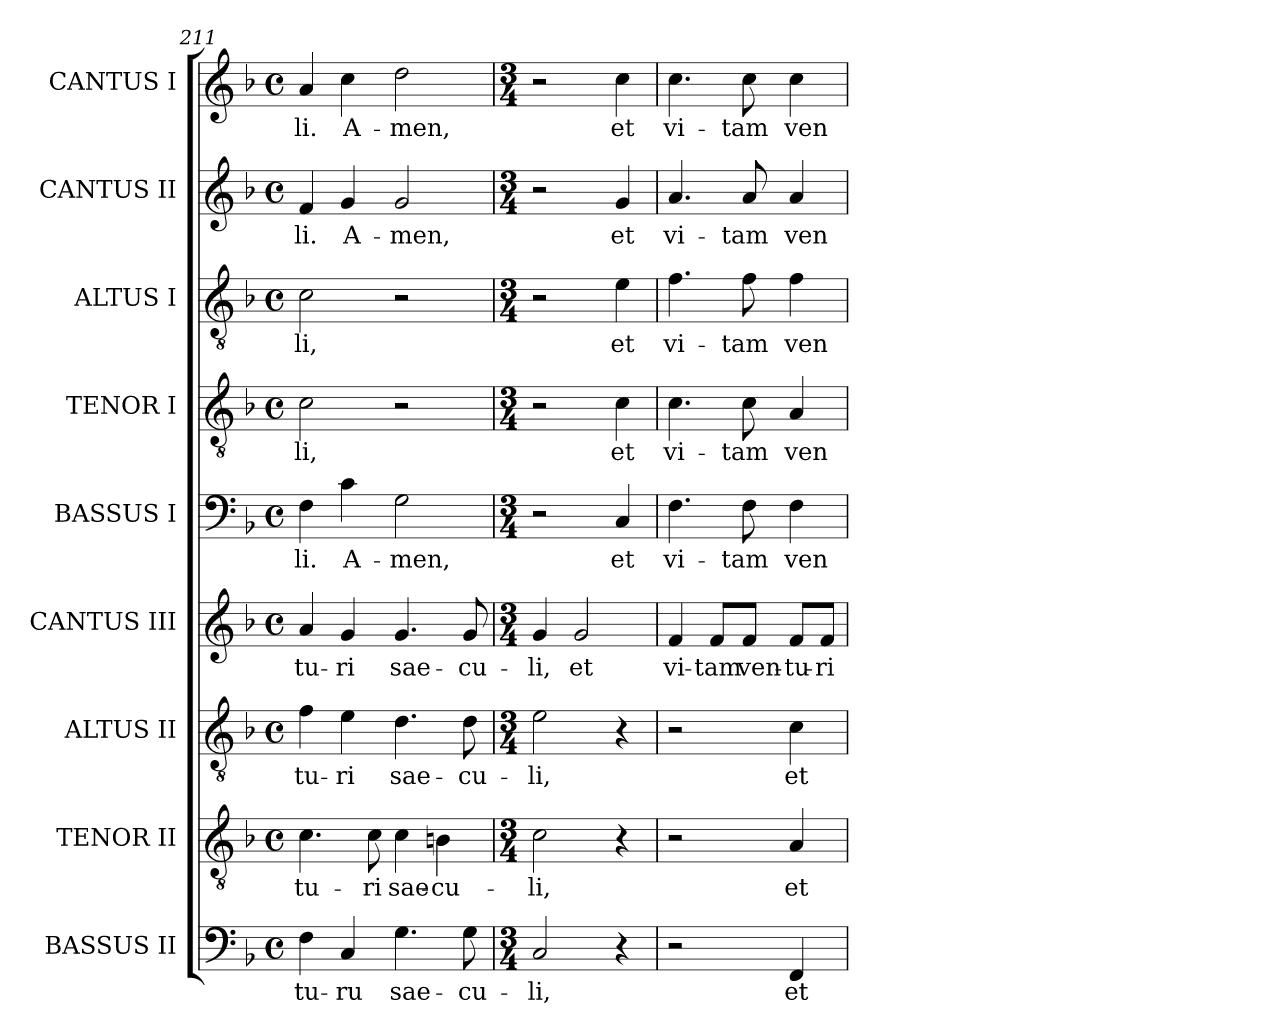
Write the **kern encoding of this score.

**kern	**text	**kern	**text	**kern	**text	**kern	**text	**kern	**text	**kern	**text	**kern	**text	**kern	**text	**kern	**text
*part9	*part9	*part8	*part8	*part7	*part7	*part6	*part6	*part5	*part5	*part4	*part4	*part3	*part3	*part2	*part2	*part1	*part1
*staff9	*staff9	*staff8	*staff8	*staff7	*staff7	*staff6	*staff6	*staff5	*staff5	*staff4	*staff4	*staff3	*staff3	*staff2	*staff2	*staff1	*staff1
*I"BASSUS II	*	*I"TENOR II	*	*I"ALTUS II	*	*I"CANTUS III	*	*I"BASSUS I	*	*I"TENOR I	*	*I"ALTUS I	*	*I"CANTUS II	*	*I"CANTUS I	*
*I'B. II	*	*I'T. II	*	*I'A. II	*	*I'C. III	*	*I'B. I	*	*I'T. I	*	*I'A. I	*	*I'C. II	*	*I'C. I	*
*clefF4	*	*clefGv2	*	*clefGv2	*	*clefG2	*	*clefF4	*	*clefGv2	*	*clefGv2	*	*clefG2	*	*clefG2	*
*	*	*ITrd7c12	*	*ITrd7c12	*	*	*	*	*	*ITrd7c12	*	*ITrd7c12	*	*	*	*	*
*k[b-]	*	*k[b-]	*	*k[b-]	*	*k[b-]	*	*k[b-]	*	*k[b-]	*	*k[b-]	*	*k[b-]	*	*k[b-]	*
*F:	*	*F:	*	*F:	*	*F:	*	*F:	*	*F:	*	*F:	*	*F:	*	*F:	*
*M4/4	*	*M4/4	*	*M4/4	*	*M4/4	*	*M4/4	*	*M4/4	*	*M4/4	*	*M4/4	*	*M4/4	*
*met(c)	*	*met(c)	*	*met(c)	*	*met(c)	*	*met(c)	*	*met(c)	*	*met(c)	*	*met(c)	*	*met(c)	*
=211	=211	=211	=211	=211	=211	=211	=211	=211	=211	=211	=211	=211	=211	=211	=211	=211	=211
!	!LO:LY:b:color=#000000	!	!	!	!	!	!	!	!	!	!	!	!	!	!	!	!
!	!	!	!LO:LY:b:color=#000000	!	!	!	!	!	!	!	!	!	!	!	!	!	!
!	!	!	!	!	!LO:LY:b:color=#000000	!	!	!	!	!	!	!	!	!	!	!	!
!	!	!	!	!	!	!	!LO:LY:b:color=#000000	!	!	!	!	!	!	!	!	!	!
!	!	!	!	!	!	!	!	!	!LO:LY:b:color=#000000	!	!	!	!	!	!	!	!
!	!	!	!	!	!	!	!	!	!	!	!LO:LY:b:color=#000000	!	!	!	!	!	!
!	!	!	!	!	!	!	!	!	!	!	!	!	!LO:LY:b:color=#000000	!	!	!	!
!	!	!	!	!	!	!	!	!	!	!	!	!	!	!	!LO:LY:b:color=#000000	!	!
!	!	!	!	!	!	!	!	!	!	!	!	!	!	!	!	!	!LO:LY:b:color=#000000
4Fi\	-tu-	4.Ci\	-tu-	4Fi\	-tu-	4ai/	-tu-	4Fi\	-li.	2Ci\	-li,	2Ci\	-li,	4fi/	-li.	4ai/	-li.
!	!LO:LY:b:color=#000000	!	!	!	!	!	!	!	!	!	!	!	!	!	!	!	!
!	!	!	!	!	!LO:LY:b:color=#000000	!	!	!	!	!	!	!	!	!	!	!	!
!	!	!	!	!	!	!	!LO:LY:b:color=#000000	!	!	!	!	!	!	!	!	!	!
!	!	!	!	!	!	!	!	!	!LO:LY:b:color=#000000	!	!	!	!	!	!	!	!
!	!	!	!	!	!	!	!	!	!	!	!	!	!	!	!LO:LY:b:color=#000000	!	!
!	!	!	!	!	!	!	!	!	!	!	!	!	!	!	!	!	!LO:LY:b:color=#000000
4Ci/	-ru	.	.	4Ei\	-ri	4gi/	-ri	4ci\	A-	.	.	.	.	4gi/	A-	4cci\	A-
!	!	!	!LO:LY:b:color=#000000	!	!	!	!	!	!	!	!	!	!	!	!	!	!
.	.	8Ci\	-ri	.	.	.	.	.	.	.	.	.	.	.	.	.	.
!	!LO:LY:b:color=#000000	!	!	!	!	!	!	!	!	!	!	!	!	!	!	!	!
!	!	!	!LO:LY:b:color=#000000	!	!	!	!	!	!	!	!	!	!	!	!	!	!
!	!	!	!	!	!LO:LY:b:color=#000000	!	!	!	!	!	!	!	!	!	!	!	!
!	!	!	!	!	!	!	!LO:LY:b:color=#000000	!	!	!	!	!	!	!	!	!	!
!	!	!	!	!	!	!	!	!	!LO:LY:b:color=#000000	!	!	!	!	!	!	!	!
!	!	!	!	!	!	!	!	!	!	!	!	!	!	!	!LO:LY:b:color=#000000	!	!
!	!	!	!	!	!	!	!	!	!	!	!	!	!	!	!	!	!LO:LY:b:color=#000000
4.Gi\	sae-	4Ci\	sae-	4.Di\	sae-	4.gi/	sae-	2Gi\	-men,	2r	.	2r	.	2gi/	-men,	2ddi\	-men,
!	!	!	!LO:LY:b:color=#000000	!	!	!	!	!	!	!	!	!	!	!	!	!	!
.	.	4BBni\	-cu-	.	.	.	.	.	.	.	.	.	.	.	.	.	.
!	!LO:LY:b:color=#000000	!	!	!	!	!	!	!	!	!	!	!	!	!	!	!	!
!	!	!	!	!	!LO:LY:b:color=#000000	!	!	!	!	!	!	!	!	!	!	!	!
!	!	!	!	!	!	!	!LO:LY:b:color=#000000	!	!	!	!	!	!	!	!	!	!
8Gi\	-cu-	.	.	8Di\	-cu-	8gi/	-cu-	.	.	.	.	.	.	.	.	.	.
=212	=212	=212	=212	=212	=212	=212	=212	=212	=212	=212	=212	=212	=212	=212	=212	=212	=212
*M3/4	*	*M3/4	*	*M3/4	*	*M3/4	*	*M3/4	*	*M3/4	*	*M3/4	*	*M3/4	*	*M3/4	*
!	!LO:LY:b:color=#000000	!	!	!	!	!	!	!	!	!	!	!	!	!	!	!	!
!	!	!	!LO:LY:b:color=#000000	!	!	!	!	!	!	!	!	!	!	!	!	!	!
!	!	!	!	!	!LO:LY:b:color=#000000	!	!	!	!	!	!	!	!	!	!	!	!
!	!	!	!	!	!	!	!LO:LY:b:color=#000000	!	!	!	!	!	!	!	!	!	!
2Ci/	-li,	2Ci\	-li,	2Ei\	-li,	4gi/	-li,	2r	.	2r	.	2r	.	2r	.	2r	.
!	!	!	!	!	!	!	!LO:LY:b:color=#000000	!	!	!	!	!	!	!	!	!	!
.	.	.	.	.	.	2gi/	et	.	.	.	.	.	.	.	.	.	.
!	!	!	!	!	!	!	!	!	!LO:LY:b:color=#000000	!	!	!	!	!	!	!	!
!	!	!	!	!	!	!	!	!	!	!	!LO:LY:b:color=#000000	!	!	!	!	!	!
!	!	!	!	!	!	!	!	!	!	!	!	!	!LO:LY:b:color=#000000	!	!	!	!
!	!	!	!	!	!	!	!	!	!	!	!	!	!	!	!LO:LY:b:color=#000000	!	!
!	!	!	!	!	!	!	!	!	!	!	!	!	!	!	!	!	!LO:LY:b:color=#000000
4r	.	4r	.	4r	.	.	.	4Ci/	et	4Ci\	et	4Ei\	et	4gi/	et	4cci\	et
=213	=213	=213	=213	=213	=213	=213	=213	=213	=213	=213	=213	=213	=213	=213	=213	=213	=213
!	!	!	!	!	!	!	!LO:LY:b:color=#000000	!	!	!	!	!	!	!	!	!	!
!	!	!	!	!	!	!	!	!	!LO:LY:b:color=#000000	!	!	!	!	!	!	!	!
!	!	!	!	!	!	!	!	!	!	!	!LO:LY:b:color=#000000	!	!	!	!	!	!
!	!	!	!	!	!	!	!	!	!	!	!	!	!LO:LY:b:color=#000000	!	!	!	!
!	!	!	!	!	!	!	!	!	!	!	!	!	!	!	!LO:LY:b:color=#000000	!	!
!	!	!	!	!	!	!	!	!	!	!	!	!	!	!	!	!	!LO:LY:b:color=#000000
2r	.	2r	.	2r	.	4fi/	vi-	4.Fi\	vi-	4.Ci\	vi-	4.Fi\	vi-	4.ai/	vi-	4.cci\	vi-
!	!	!	!	!	!	!	!LO:LY:b:color=#000000	!	!	!	!	!	!	!	!	!	!
.	.	.	.	.	.	8fi/L	-tam	.	.	.	.	.	.	.	.	.	.
!	!	!	!	!	!	!	!LO:LY:b:color=#000000	!	!	!	!	!	!	!	!	!	!
!	!	!	!	!	!	!	!	!	!LO:LY:b:color=#000000	!	!	!	!	!	!	!	!
!	!	!	!	!	!	!	!	!	!	!	!LO:LY:b:color=#000000	!	!	!	!	!	!
!	!	!	!	!	!	!	!	!	!	!	!	!	!LO:LY:b:color=#000000	!	!	!	!
!	!	!	!	!	!	!	!	!	!	!	!	!	!	!	!LO:LY:b:color=#000000	!	!
!	!	!	!	!	!	!	!	!	!	!	!	!	!	!	!	!	!LO:LY:b:color=#000000
.	.	.	.	.	.	8fi/J	ven-	8Fi\	-tam	8Ci\	-tam	8Fi\	-tam	8ai/	-tam	8cci\	-tam
!	!LO:LY:b:color=#000000	!	!	!	!	!	!	!	!	!	!	!	!	!	!	!	!
!	!	!	!LO:LY:b:color=#000000	!	!	!	!	!	!	!	!	!	!	!	!	!	!
!	!	!	!	!	!LO:LY:b:color=#000000	!	!	!	!	!	!	!	!	!	!	!	!
!	!	!	!	!	!	!	!LO:LY:b:color=#000000	!	!	!	!	!	!	!	!	!	!
!	!	!	!	!	!	!	!	!	!LO:LY:b:color=#000000	!	!	!	!	!	!	!	!
!	!	!	!	!	!	!	!	!	!	!	!LO:LY:b:color=#000000	!	!	!	!	!	!
!	!	!	!	!	!	!	!	!	!	!	!	!	!LO:LY:b:color=#000000	!	!	!	!
!	!	!	!	!	!	!	!	!	!	!	!	!	!	!	!LO:LY:b:color=#000000	!	!
!	!	!	!	!	!	!	!	!	!	!	!	!	!	!	!	!	!LO:LY:b:color=#000000
4FFi/	et	4AAi/	et	4Ci\	et	8fi/L	-tu-	4Fi\	ven-	4AAi/	ven-	4Fi\	ven-	4ai/	ven-	4cci\	ven-
!	!	!	!	!	!	!	!LO:LY:b:color=#000000	!	!	!	!	!	!	!	!	!	!
.	.	.	.	.	.	8fi/J	-ri	.	.	.	.	.	.	.	.	.	.
=	=	=	=	=	=	=	=	=	=	=	=	=	=	=	=	=	=
*-	*-	*-	*-	*-	*-	*-	*-	*-	*-	*-	*-	*-	*-	*-	*-	*-	*-
